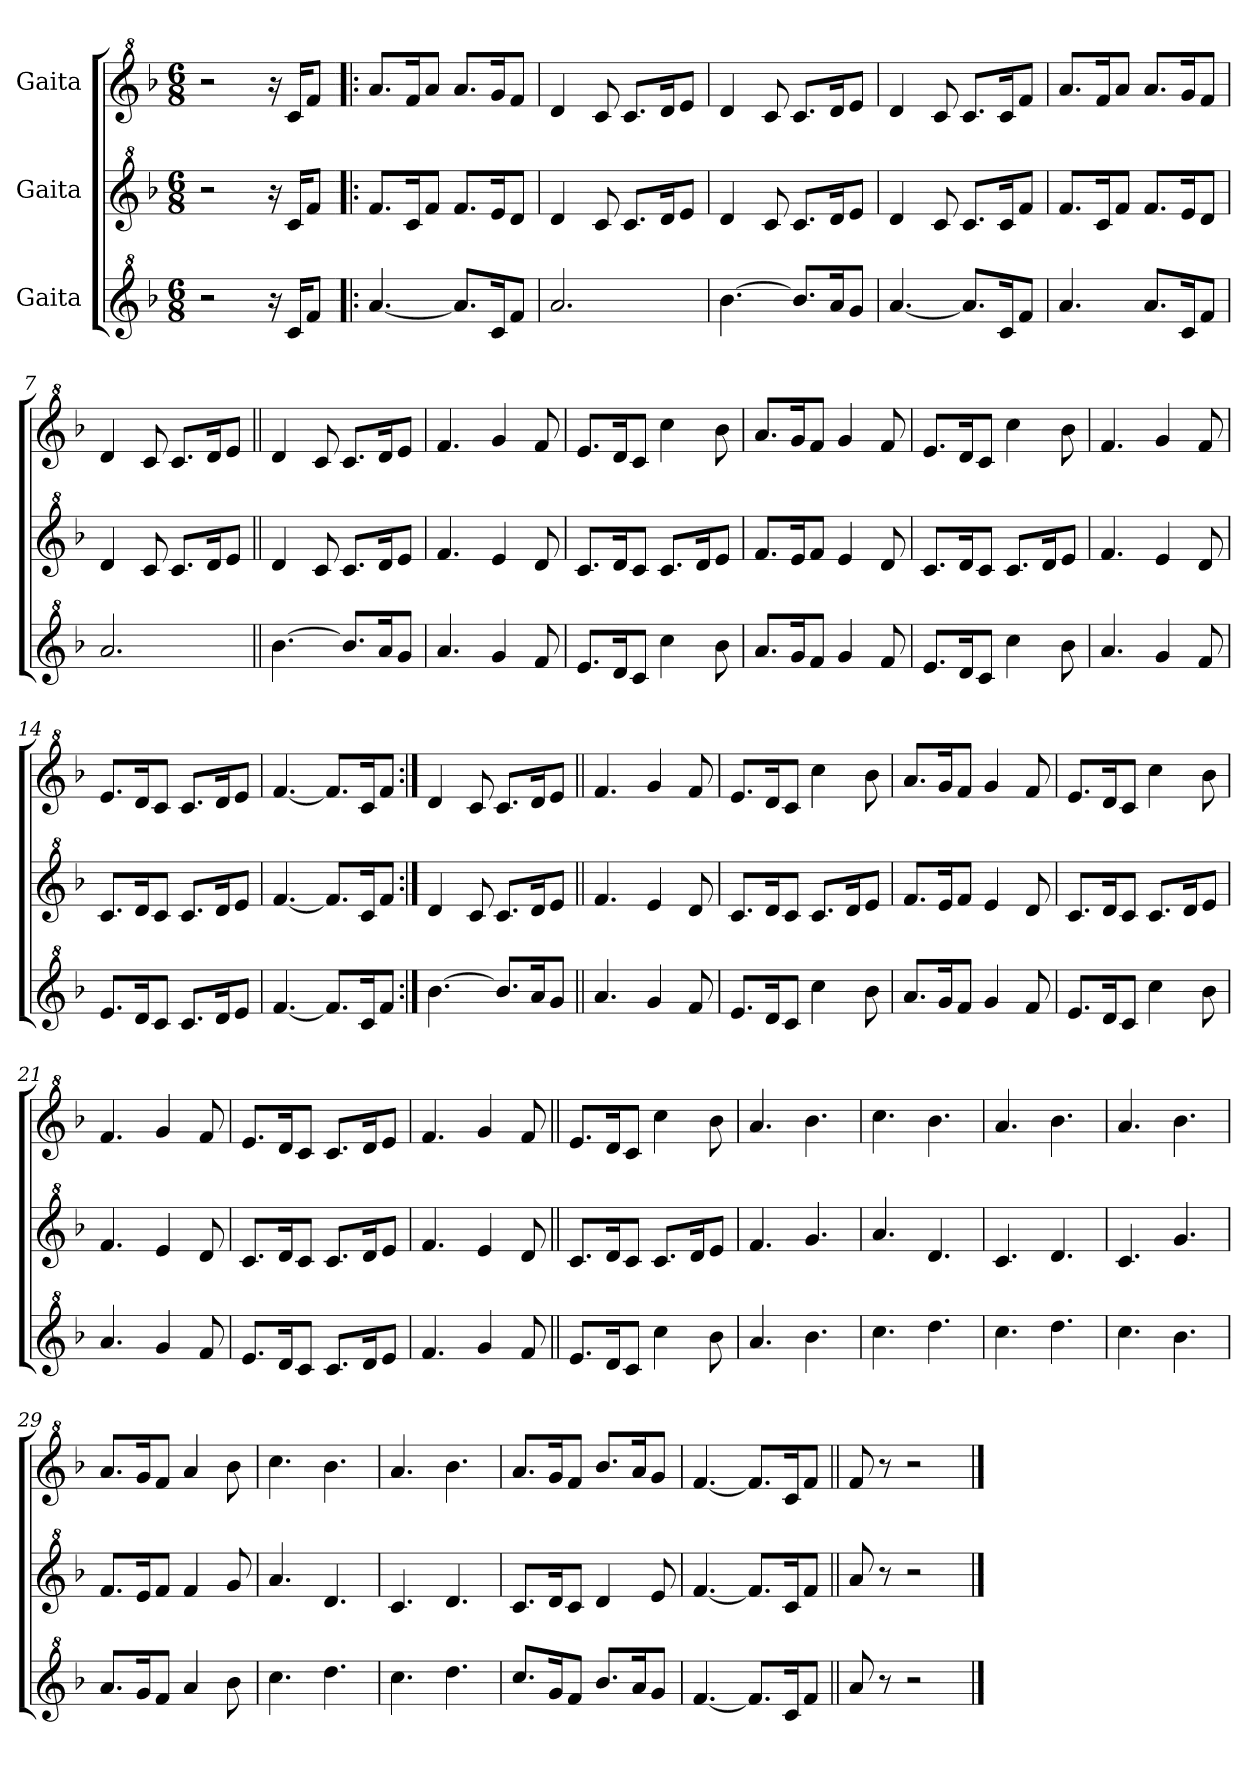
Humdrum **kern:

**kern	**kern	**kern
*part3	*part2	*part1
*staff3	*staff2	*staff1
*I"Gaita	*I"Gaita	*I"Gaita
*clefG^2	*clefG^2	*clefG^2
*k[b-]	*k[b-]	*k[b-]
*M6/8	*M6/8	*M6/8
*MM135	*MM135	*MM135
=1	=1	=1
2r	2r	2r
16r	16r	16r
16cc/KL	16cc/KL	16cc/KL
8ff/J	8ff/J	8ff/J
=2!|:	=2!|:	=2!|:
[4.aa/	8.ff/L	8.aa/L
.	16cc/K	16ff/K
.	8ff/J	8aa/J
8.aa/L]	8.ff/L	8.aa/L
16cc/K	16ee/K	16gg/K
8ff/J	8dd/J	8ff/J
=3	=3	=3
2.aa/	4dd/	4dd/
.	8cc/	8cc/
.	8.cc/L	8.cc/L
.	16dd/K	16dd/K
.	8ee/J	8ee/J
=4	=4	=4
[4.bb-\	4dd/	4dd/
.	8cc/	8cc/
8.bb-/L]	8.cc/L	8.cc/L
16aa/K	16dd/K	16dd/K
8gg/J	8ee/J	8ee/J
=5	=5	=5
[4.aa/	4dd/	4dd/
.	8cc/	8cc/
8.aa/L]	8.cc/L	8.cc/L
16cc/K	16cc/K	16cc/K
8ff/J	8ff/J	8ff/J
=6	=6	=6
4.aa/	8.ff/L	8.aa/L
.	16cc/K	16ff/K
.	8ff/J	8aa/J
8.aa/L	8.ff/L	8.aa/L
16cc/K	16ee/K	16gg/K
8ff/J	8dd/J	8ff/J
!!LO:LB:g=z
=7	=7	=7
2.aa/	4dd/	4dd/
.	8cc/	8cc/
.	8.cc/L	8.cc/L
.	16dd/K	16dd/K
.	8ee/J	8ee/J
=8||	=8||	=8||
[4.bb-\	4dd/	4dd/
.	8cc/	8cc/
8.bb-/L]	8.cc/L	8.cc/L
16aa/K	16dd/K	16dd/K
8gg/J	8ee/J	8ee/J
=9	=9	=9
4.aa/	4.ff/	4.ff/
4gg/	4ee/	4gg/
8ff/	8dd/	8ff/
=10	=10	=10
8.ee/L	8.cc/L	8.ee/L
16dd/K	16dd/K	16dd/K
8cc/J	8cc/J	8cc/J
4ccc\	8.cc/L	4ccc\
.	16dd/K	.
8bb-\	8ee/J	8bb-\
=11	=11	=11
8.aa/L	8.ff/L	8.aa/L
16gg/K	16ee/K	16gg/K
8ff/J	8ff/J	8ff/J
4gg/	4ee/	4gg/
8ff/	8dd/	8ff/
=12	=12	=12
8.ee/L	8.cc/L	8.ee/L
16dd/K	16dd/K	16dd/K
8cc/J	8cc/J	8cc/J
4ccc\	8.cc/L	4ccc\
.	16dd/K	.
8bb-\	8ee/J	8bb-\
=13	=13	=13
4.aa/	4.ff/	4.ff/
4gg/	4ee/	4gg/
8ff/	8dd/	8ff/
!!LO:LB:g=z
=14	=14	=14
8.ee/L	8.cc/L	8.ee/L
16dd/K	16dd/K	16dd/K
8cc/J	8cc/J	8cc/J
8.cc/L	8.cc/L	8.cc/L
16dd/K	16dd/K	16dd/K
8ee/J	8ee/J	8ee/J
=15	=15	=15
[4.ff/	[4.ff/	[4.ff/
8.ff/L]	8.ff/L]	8.ff/L]
16cc/K	16cc/K	16cc/K
8ff/J	8ff/J	8ff/J
=16:|!	=16:|!	=16:|!
[4.bb-\	4dd/	4dd/
.	8cc/	8cc/
8.bb-/L]	8.cc/L	8.cc/L
16aa/K	16dd/K	16dd/K
8gg/J	8ee/J	8ee/J
=17||	=17||	=17||
4.aa/	4.ff/	4.ff/
4gg/	4ee/	4gg/
8ff/	8dd/	8ff/
=18	=18	=18
8.ee/L	8.cc/L	8.ee/L
16dd/K	16dd/K	16dd/K
8cc/J	8cc/J	8cc/J
4ccc\	8.cc/L	4ccc\
.	16dd/K	.
8bb-\	8ee/J	8bb-\
=19	=19	=19
8.aa/L	8.ff/L	8.aa/L
16gg/K	16ee/K	16gg/K
8ff/J	8ff/J	8ff/J
4gg/	4ee/	4gg/
8ff/	8dd/	8ff/
=20	=20	=20
8.ee/L	8.cc/L	8.ee/L
16dd/K	16dd/K	16dd/K
8cc/J	8cc/J	8cc/J
4ccc\	8.cc/L	4ccc\
.	16dd/K	.
8bb-\	8ee/J	8bb-\
!!LO:LB:g=z
=21	=21	=21
4.aa/	4.ff/	4.ff/
4gg/	4ee/	4gg/
8ff/	8dd/	8ff/
=22	=22	=22
8.ee/L	8.cc/L	8.ee/L
16dd/K	16dd/K	16dd/K
8cc/J	8cc/J	8cc/J
8.cc/L	8.cc/L	8.cc/L
16dd/K	16dd/K	16dd/K
8ee/J	8ee/J	8ee/J
=23	=23	=23
4.ff/	4.ff/	4.ff/
4gg/	4ee/	4gg/
8ff/	8dd/	8ff/
=24||	=24||	=24||
8.ee/L	8.cc/L	8.ee/L
16dd/K	16dd/K	16dd/K
8cc/J	8cc/J	8cc/J
4ccc\	8.cc/L	4ccc\
.	16dd/K	.
8bb-\	8ee/J	8bb-\
=25	=25	=25
4.aa/	4.ff/	4.aa/
4.bb-\	4.gg/	4.bb-\
=26	=26	=26
4.ccc\	4.aa/	4.ccc\
4.ddd\	4.dd/	4.bb-\
=27	=27	=27
4.ccc\	4.cc/	4.aa/
4.ddd\	4.dd/	4.bb-\
=28	=28	=28
4.ccc\	4.cc/	4.aa/
4.bb-\	4.gg/	4.bb-\
=29	=29	=29
8.aa/L	8.ff/L	8.aa/L
16gg/K	16ee/K	16gg/K
8ff/J	8ff/J	8ff/J
4aa/	4ff/	4aa/
8bb-\	8gg/	8bb-\
!!LO:PB:g=z
=30	=30	=30
4.ccc\	4.aa/	4.ccc\
4.ddd\	4.dd/	4.bb-\
=31	=31	=31
4.ccc\	4.cc/	4.aa/
4.ddd\	4.dd/	4.bb-\
=32	=32	=32
8.ccc/L	8.cc/L	8.aa/L
16gg/K	16dd/K	16gg/K
8ff/J	8cc/J	8ff/J
8.bb-/L	4dd/	8.bb-/L
16aa/K	.	16aa/K
8gg/J	8ee/	8gg/J
=33	=33	=33
[4.ff/	[4.ff/	[4.ff/
8.ff/L]	8.ff/L]	8.ff/L]
16cc/K	16cc/K	16cc/K
8ff/J	8ff/J	8ff/J
=34||	=34||	=34||
8aa/	8aa/	8ff/
8r	8r	8r
2r	2r	2r
==	==	==
*-	*-	*-
